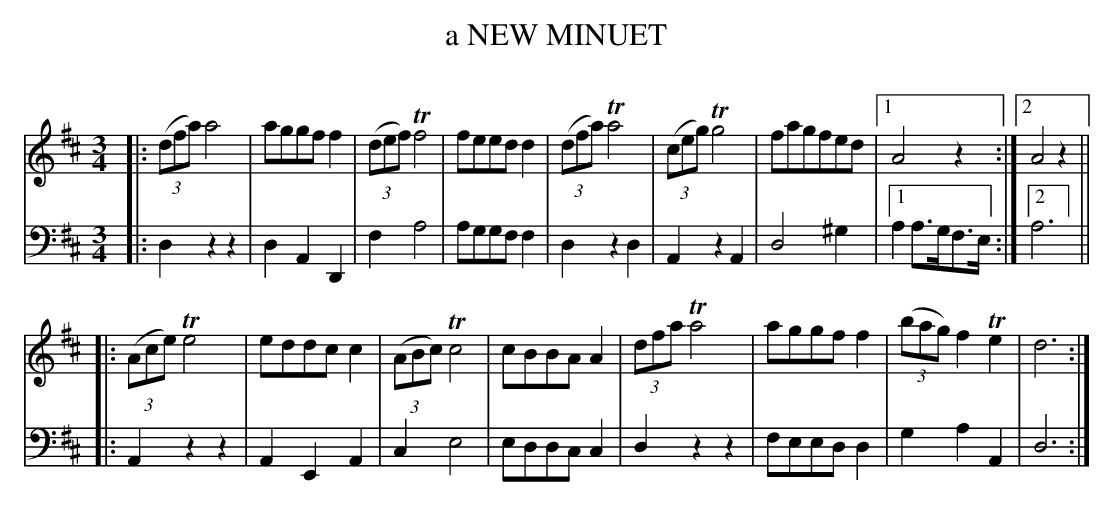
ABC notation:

X:1
T: a NEW MINUET
C:
M: 3/4
L: 1/8
K: D
V: 1 staves=2
|:\
(3(dfa) a4 | aggff2 | (3(def) Tf4 | feedd2 |\
(3(dfa) Ta4 | (3(ceg) Tg4 | fagfed |1 A4z2 :|2 A4 z2 ||
|:\
(3(Ace) Te4 | eddcc2 | (3(ABc) Tc4 | cBBAA2 |\
(3dfa Ta4 | aggff2 | (3(bag) f2Te2 | d6 :|
V: 2 clef=bass middle=d
|:\
d2z2z2 | d2A2D2 | f2a4 | aggff2 | d2z2d2 | A2z2
A2 | d4 ^g2 |1 a2a>gf>e :|2 a6 || \
|: A2z2z2 | A2E2A2 |
c2 e4 | eddcc2 | d2z2z2 | feedd2 | g2a2A2 | d6 :|
